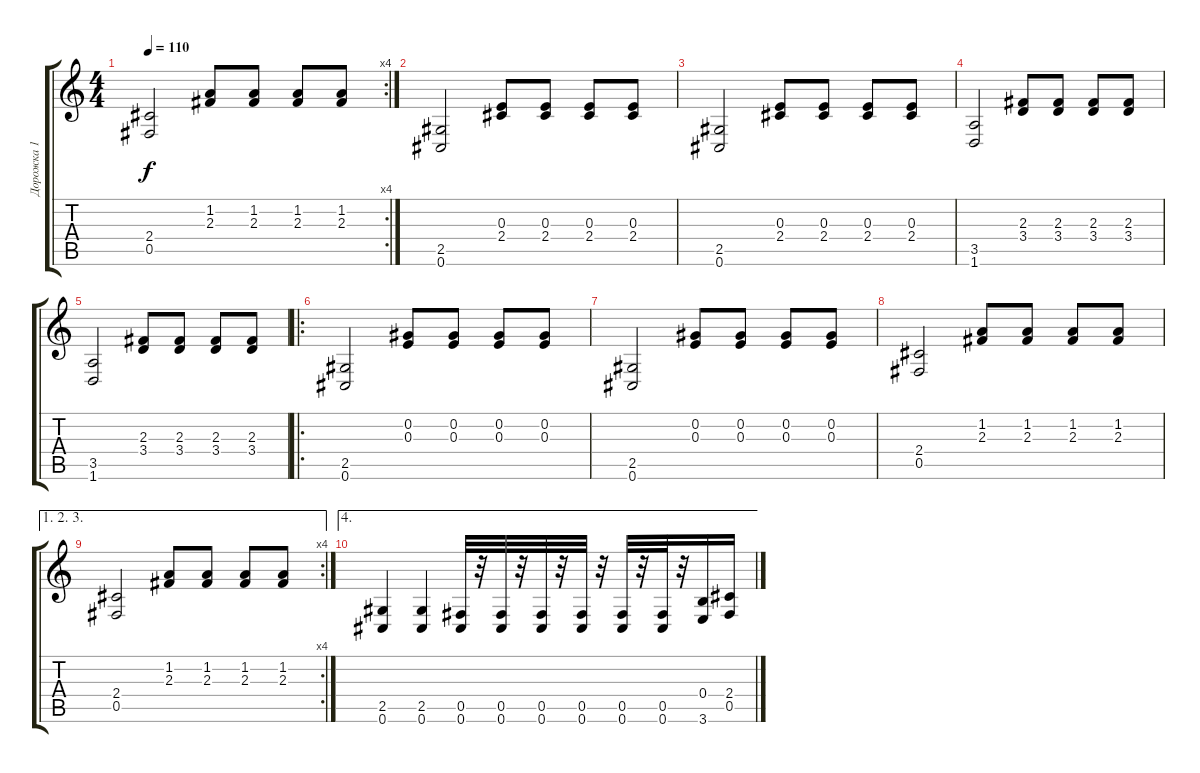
\track ("Дорожка 1" "Дорожка 1") {instrument distortionguitar}
\staff {score tabs}
\tuning (Db4 Ab3 E3 B2 Gb2 Db2) {hide}
\rc 4
\ts (4 4)
\tempo 110
\clef g2
\ks c
(2.4 0.5).2{dy f} (1.2 2.3).8 (1.2 2.3).8 (1.2 2.3).8 (1.2 2.3).8 |
(2.5 0.6).2 (0.3 2.4).8 (0.3 2.4).8 (0.3 2.4).8 (0.3 2.4).8 |
(2.5 0.6).2 (0.3 2.4).8 (0.3 2.4).8 (0.3 2.4).8 (0.3 2.4).8 |
(3.5 1.6).2 (2.3 3.4).8 (2.3 3.4).8 (2.3 3.4).8 (2.3 3.4).8 |
(3.5 1.6).2 (2.3 3.4).8 (2.3 3.4).8 (2.3 3.4).8 (2.3 3.4).8 |
\ro
(2.5 0.6).2 (0.2 0.3).8 (0.2 0.3).8 (0.2 0.3).8 (0.2 0.3).8 |
(2.5 0.6).2 (0.2 0.3).8 (0.2 0.3).8 (0.2 0.3).8 (0.2 0.3).8 |
(2.4 0.5).2 (1.2 2.3).8 (1.2 2.3).8 (1.2 2.3).8 (1.2 2.3).8 |
\ae (1 2 3)
\rc 4
(2.4 0.5).2 (1.2 2.3).8 (1.2 2.3).8 (1.2 2.3).8 (1.2 2.3).8 |
\ae 4
(2.5 0.6).4 (2.5 0.6).4 (0.5 0.6).32 r.32 (0.5 0.6).32 r.32 (0.5 0.6).32 r.32 (0.5 0.6).32 r.32 (0.5 0.6).32 r.32 (0.5 0.6).32 r.32 (0.4 3.6).16 (2.4 0.5).16
